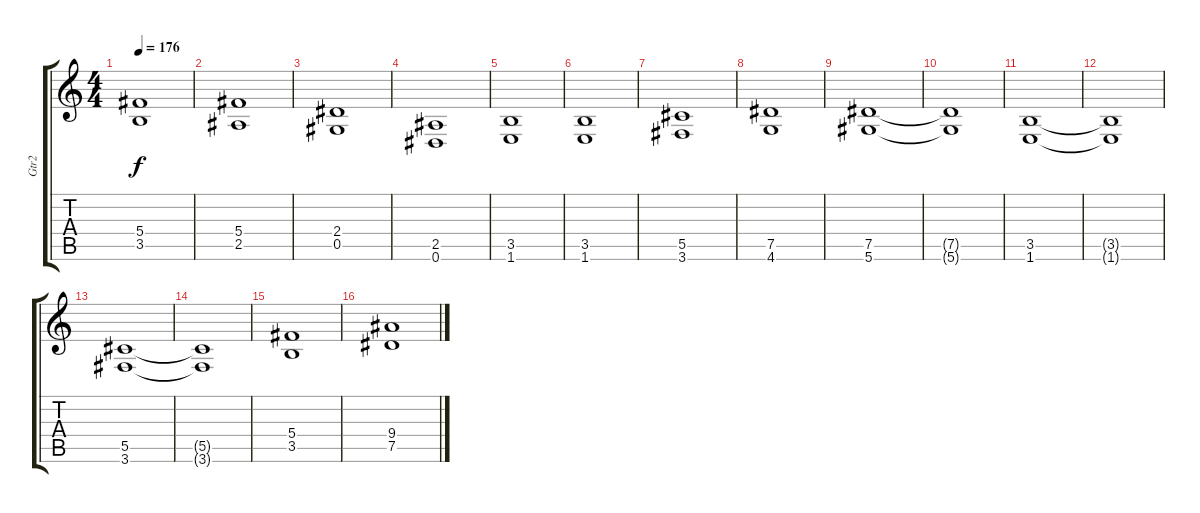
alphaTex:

\track ("Gtr2" "Gtr2") {instrument overdrivenguitar}
\staff {score tabs}
\tuning (Eb4 Bb3 Gb3 Db3 Ab2 Eb2) {hide}
\ts (4 4)
\tempo 176
\clef g2
\ks c
(5.4 3.5).1{dy f} |
(5.4 2.5).1 |
(2.4 0.5).1 |
(2.5 0.6).1 |
(3.5 1.6).1 |
(3.5 1.6).1 |
(5.5 3.6).1 |
(7.5 4.6).1 |
(7.5 5.6).1 |
(7.5{t} 5.6{t}).1 |
(3.5 1.6).1 |
(3.5{t} 1.6{t}).1 |
(5.5 3.6).1 |
(5.5{t} 3.6{t}).1 |
(5.4 3.5).1 |
(9.4 7.5).1
